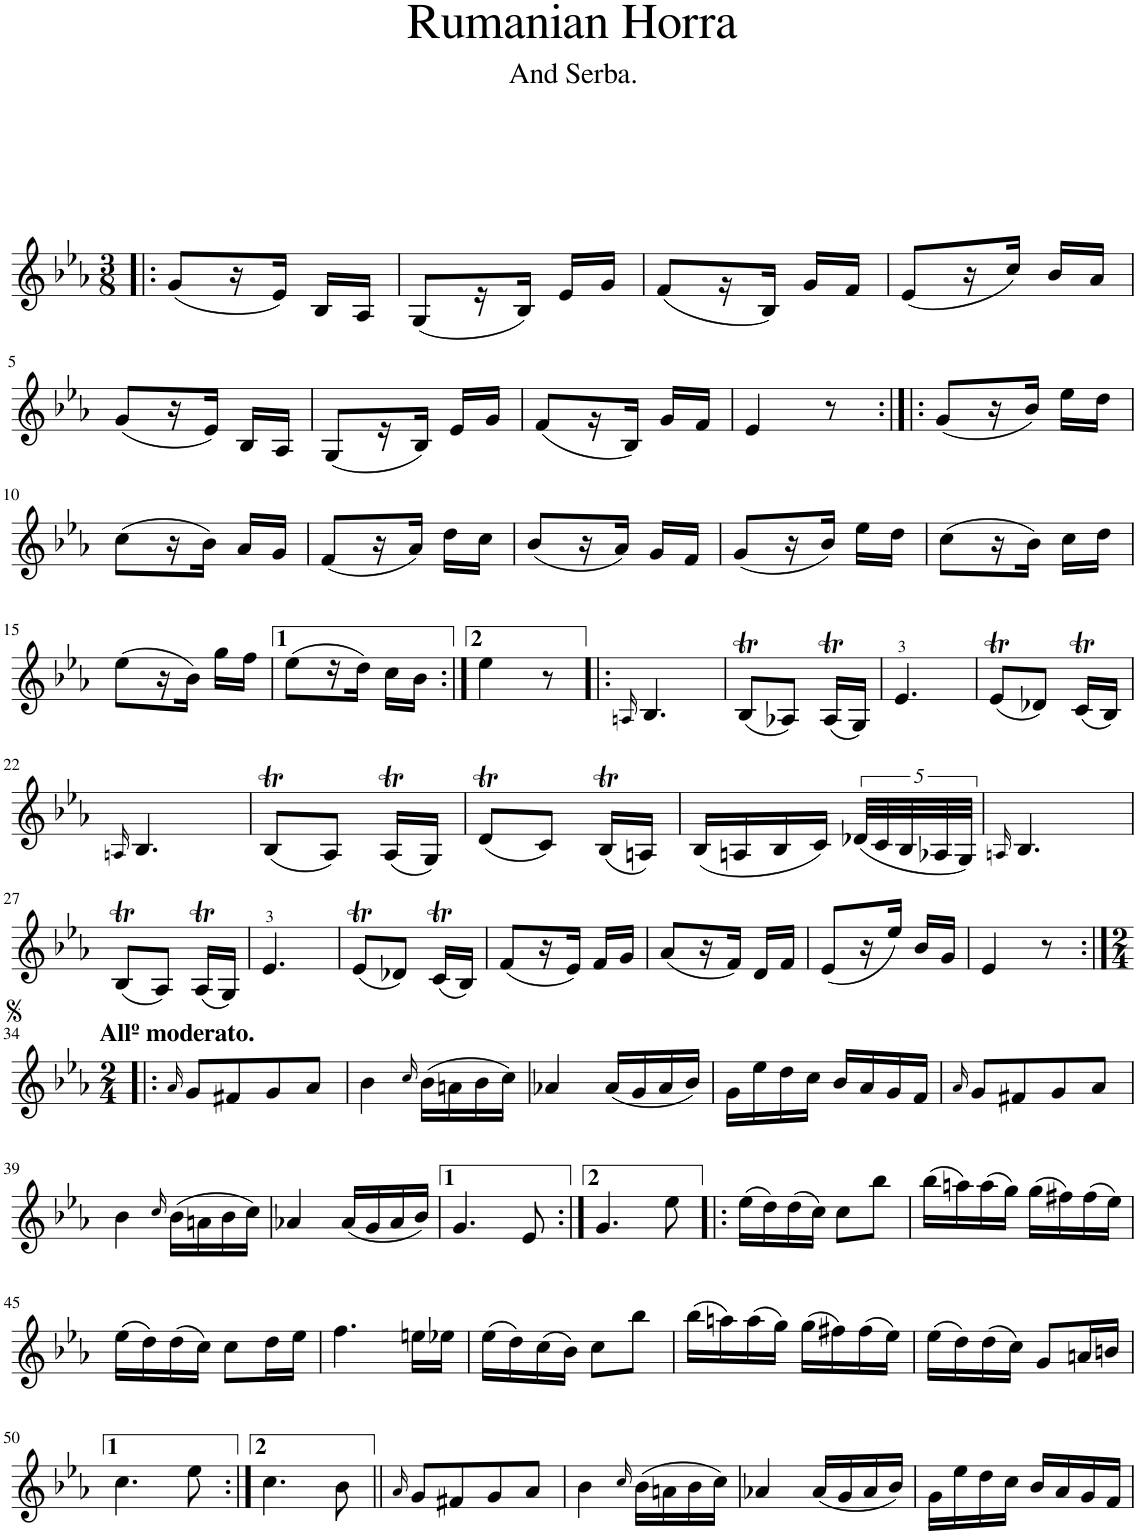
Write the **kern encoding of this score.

**kern
*part1
*staff1
*I"Piano
*I'Pno
*clefG2
*k[b-e-a-]
*E-:
*M3/8
=1!|:
(8g/L
16r
16e-/JJ)
16B-/LL
16A-/JJ
=2
(8G/L
16r
16B-/JJ)
16e-/LL
16g/JJ
=3
(8f/L
16r
16B-/JJ)
16g/LL
16f/JJ
=4
(8e-/L
16r
16cc/JJ)
16b-/LL
16a-/JJ
!!LO:LB:g=z
=5
(8g/L
16r
16e-/JJ)
16B-/LL
16A-/JJ
=6
(8G/L
16r
16B-/JJ)
16e-/LL
16g/JJ
=7
(8f/L
16r
16B-/JJ)
16g/LL
16f/JJ
=8
4e-/
8r
=9:|!|:
(8g/L
16r
16b-/JJ)
16ee-\LL
16dd\JJ
!!LO:LB:g=z
=10
(8cc\L
16r
16b-\JJ)
16a-/LL
16g/JJ
=11
(8f/L
16r
16a-/JJ)
16dd\LL
16cc\JJ
=12
(8b-/L
16r
16a-/JJ)
16g/LL
16f/JJ
=13
(8g/L
16r
16b-/JJ)
16ee-\LL
16dd\JJ
=14
(8cc\L
16r
16b-\JJ)
16cc\LL
16dd\JJ
!!LO:LB:g=z
=15
(8ee-\L
16r
16b-\JJ)
16gg\LL
16ff\JJ
=16
(8ee-\L
16r
16dd\JJ)
16cc\LL
16b-\JJ
=17:|!
4ee-\
8r
=18!|:
16qAn/
4.B-/
=19
(8B-T/L
8A-X/J)
(16A-T/LL
16G/JJ)
=20
4.e-/
=21
(8e-T/L
8d-X/J)
(16cT/LL
16B-/JJ)
!!LO:LB:g=z
=22
16qAn/
4.B-/
=23
(8B-T/L
8A-/J)
(16A-T/LL
16G/JJ)
=24
(8dt/L
8c/J)
(16B-T/LL
16An/JJ)
=25
(16B-/LL
16An/
16B-/
16c/JJ)
(80d-X/LLL
80c/
80B-/
80A-X/
80G/JJJ)
=26
16qAn/
4.B-/
!!LO:LB:g=z
=27
(8B-T/L
8A-/J)
(16A-T/LL
16G/JJ)
=28
4.e-/
=29
(8e-T/L
8d-X/J)
(16cT/LL
16B-/JJ)
=30
(8f/L
16r
16e-/JJ)
16f/LL
16g/JJ
=31
(8a-/L
16r
16f/JJ)
16d/LL
16f/JJ
=32
(8e-/L
16r
16ee-/JJ)
16b-/LL
16g/JJ
=33
4e-/
8r
!!LO:LB:g=z
=34:|!|:
*M2/4
16qa-/
!LO:TX:a:B:t=Allº moderato.
8g/L
8f#X/
8g/
8a-/J
=35
4b-\
16qcc/
(16b-\LL
16an\
16b-\
16cc\JJ)
=36
4a-X/
(16a-/LL
16g/
16a-/
16b-/JJ)
=37
16g\LL
16ee-\
16dd\
16cc\JJ
16b-/LL
16a-/
16g/
16f/JJ
=38
16qa-/
8g/L
8f#X/
8g/
8a-/J
!!LO:LB:g=z
=39
4b-\
16qcc/
(16b-\LL
16an\
16b-\
16cc\JJ)
=40
4a-X/
(16a-/LL
16g/
16a-/
16b-/JJ)
=41
4.g/
8e-/
=42:|!
4.g/
8ee-\
=43!|:
(16ee-\LL
16dd\)
(16dd\
16cc\JJ)
8cc\L
8bb-\J
=44
(16bb-\LL
16aan\)
(16aa\
16gg\JJ)
(16gg\LL
16ff#X\)
(16ff#\
16ee-\JJ)
!!LO:LB:g=z
=45
(16ee-\LL
16dd\)
(16dd\
16cc\JJ)
8cc\L
16dd\L
16ee-\JJ
=46
4.ff\
16een\LL
16ee-X\JJ
=47
(16ee-\LL
16dd\)
(16cc\
16b-\JJ)
8cc\L
8bb-\J
=48
(16bb-\LL
16aan\)
(16aa\
16gg\JJ)
(16gg\LL
16ff#X\)
(16ff#\
16ee-\JJ)
=49
(16ee-\LL
16dd\)
(16dd\
16cc\JJ)
8g/L
16an/L
16bn/JJ
!!LO:LB:g=z
=50
4.cc\
8ee-\
=51:|!
4.cc\
8b-\
=52||
16qa-/
8g/L
8f#X/
8g/
8a-/J
=53
4b-\
16qcc/
(16b-\LL
16an\
16b-\
16cc\JJ)
=54
4a-X/
(16a-/LL
16g/
16a-/
16b-/JJ)
=55
16g\LL
16ee-\
16dd\
16cc\JJ
16b-/LL
16a-/
16g/
16f/JJ
=
*-
